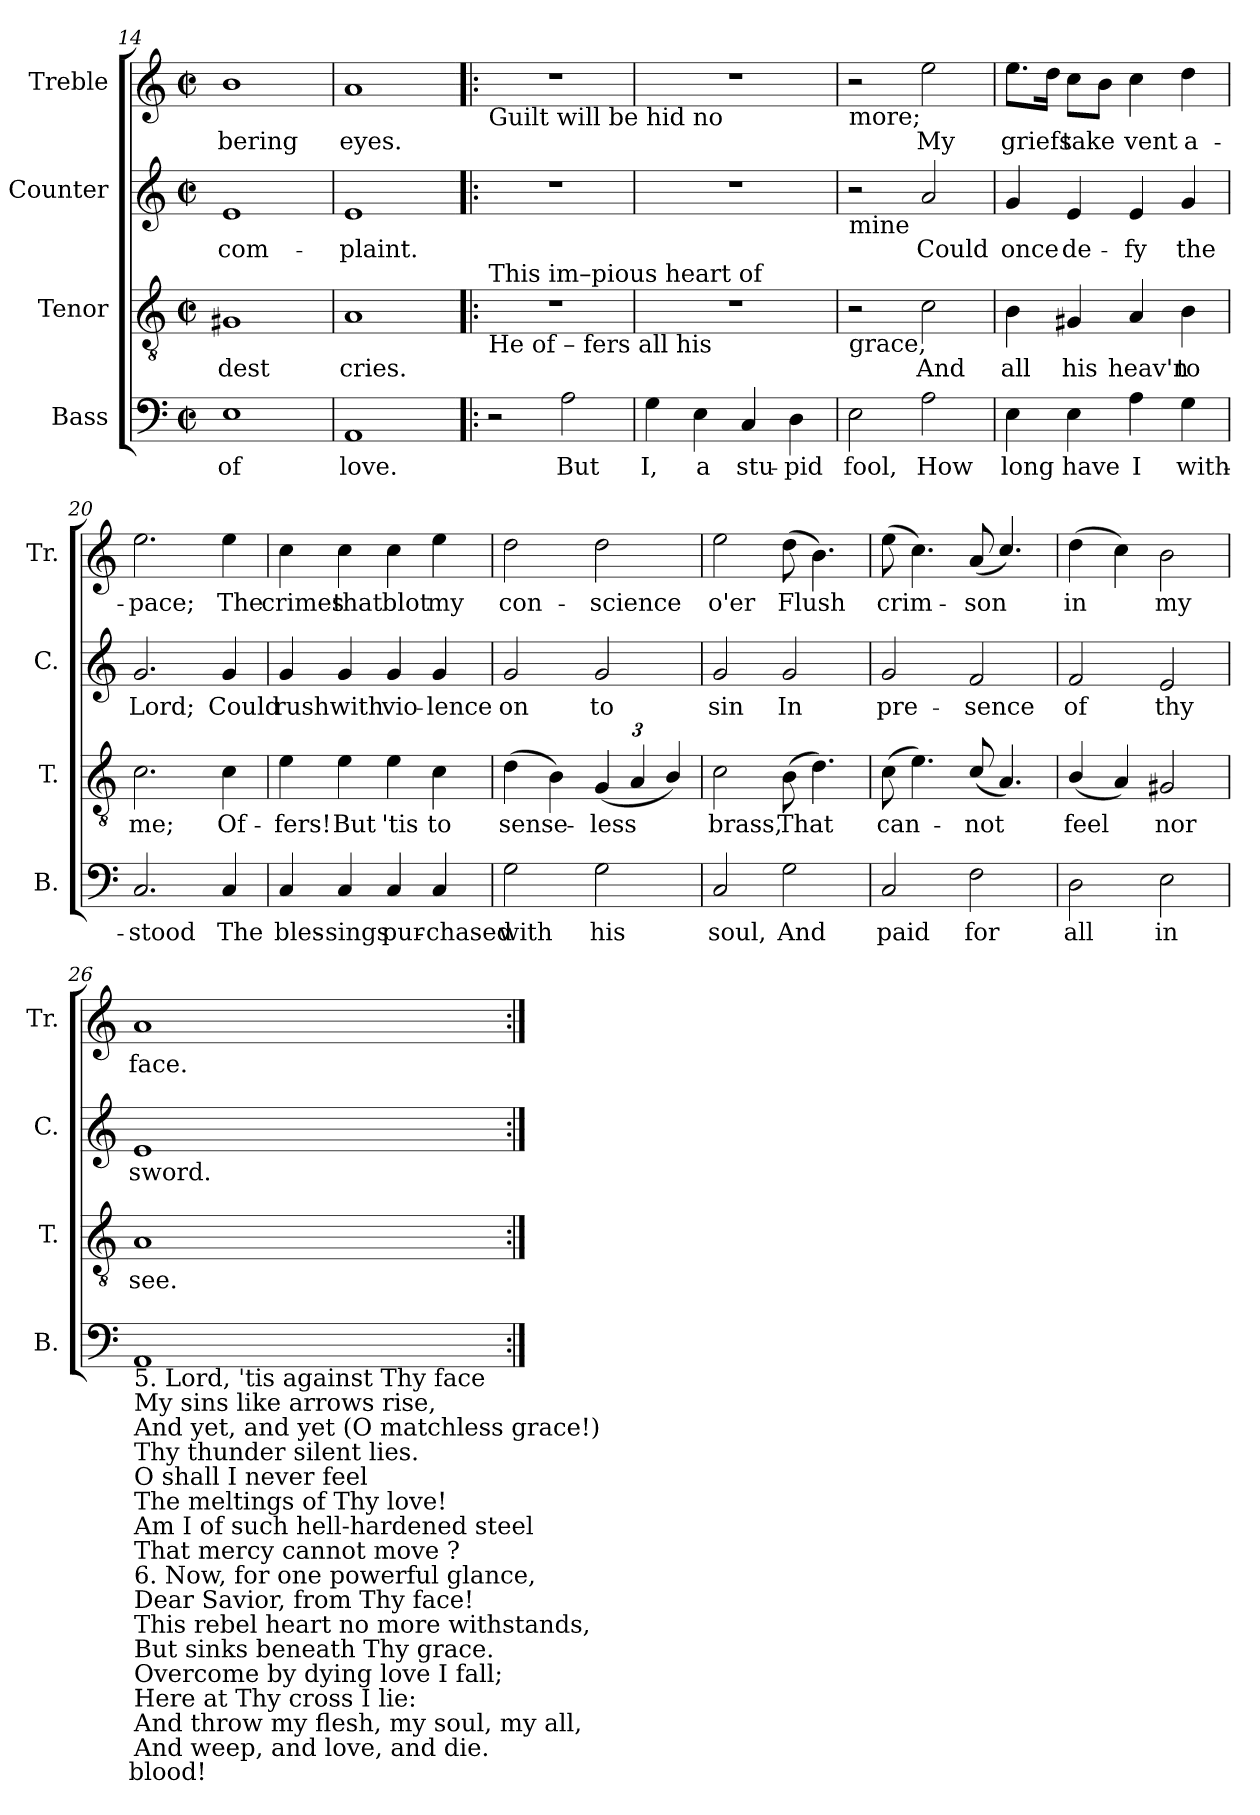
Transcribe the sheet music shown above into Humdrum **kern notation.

**kern	**text	**kern	**text	**kern	**text	**kern	**text
*part4	*part4	*part3	*part3	*part2	*part2	*part1	*part1
*staff4	*staff4	*staff3	*staff3	*staff2	*staff2	*staff1	*staff1
*I"Bass	*	*I"Tenor	*	*I"Counter	*	*I"Treble	*
*I'B.	*	*I'T.	*	*I'C.	*	*I'Tr.	*
*clefF4	*	*clefGv2	*	*clefG2	*	*clefG2	*
*k[]	*	*k[]	*	*k[]	*	*k[]	*
*M2/2	*	*M2/2	*	*M2/2	*	*M2/2	*
*met(c|)	*	*met(c|)	*	*met(c|)	*	*met(c|)	*
=14	=14	=14	=14	=14	=14	=14	=14
1E	of	1G#X	-dest	1e	com-	1b	-bering
=15	=15	=15	=15	=15	=15	=15	=15
1AA	love.	1A	cries.	1e	-plaint.	1a	eyes.
=16!|:	=16!|:	=16!|:	=16!|:	=16!|:	=16!|:	=16!|:	=16!|:
!	!	!	!	!	!	!LO:TX:b:t=Guilt   will   be   hid  no	!
!	!	!LO:TX:b:t=He       of –  fers  all  his	!	!	!	!	!
!	!	!LO:TX:a:t=This  im–pious heart of	!	!	!	!	!
2r	.	1r	.	1r	.	1r	.
2A\	But	.	.	.	.	.	.
=17	=17	=17	=17	=17	=17	=17	=17
4G\	I,	1r	.	1r	.	1r	.
4E\	a	.	.	.	.	.	.
4C/	stu-	.	.	.	.	.	.
4D\	-pid	.	.	.	.	.	.
!!LO:LB:g=z
=18	=18	=18	=18	=18	=18	=18	=18
!	!	!	!	!	!	!LO:TX:b:t=more;	!
!	!	!	!	!LO:TX:b:t=mine	!	!	!
!	!	!LO:TX:b:t=grace,	!	!	!	!	!
2E\	fool,	2r	.	2r	.	2r	.
2A\	How	2c\	And	2a/	Could	2ee\	My
=19	=19	=19	=19	=19	=19	=19	=19
4E\	long	4B\	all	4g/	once	8.ee\L	griefs
.	.	.	.	.	.	16dd\Jk	.
4E\	have	4G#X/	his	4e/	de-	8cc\L	take
.	.	.	.	.	.	8b\J	.
4A\	I	4A/	heav'n	4e/	-fy	4cc\	vent
4G\	with-	4B\	to	4g/	the	4dd\	a-
=20	=20	=20	=20	=20	=20	=20	=20
2.C/	-stood	2.c\	me;	2.g/	Lord;	2.ee\	-pace;
4C/	The	4c\	Of-	4g/	Could	4ee\	The
=21	=21	=21	=21	=21	=21	=21	=21
4C/	bles-	4e\	-fers!	4g/	rush	4cc\	crimes
4C/	-sings	4e\	But	4g/	with	4cc\	that
4C/	pur-	4e\	'tis	4g/	vio-	4cc\	blot
4C/	-chased	4c\	to	4g/	-lence	4ee\	my
=22	=22	=22	=22	=22	=22	=22	=22
2G\	with	(4d\	sense-	2g/	on	2dd\	con-
.	.	4B\)	.	.	.	.	.
*	*	*Xbrackettup	*	*	*	*	*
2G\	his	(6G/	-less	2g/	to	2dd\	-science
.	.	6A/	.	.	.	.	.
.	.	6B/)	.	.	.	.	.
=23	=23	=23	=23	=23	=23	=23	=23
2C/	soul,	2c\	brass,	2g/	sin	2ee\	o'er
2G\	And	(8B\	That	2g/	In	(8dd\	Flush
.	.	4.d\)	.	.	.	4.b\)	.
!!LO:LB:g=z
=24	=24	=24	=24	=24	=24	=24	=24
2C/	paid	(8c\	can-	2g/	pre-	(8ee\	crim-
.	.	4.e\)	.	.	.	4.cc\)	.
2F\	for	(8c/	-not	2f/	-sence	(8a/	-son
.	.	4.A/)	.	.	.	4.cc/)	.
=25	=25	=25	=25	=25	=25	=25	=25
2D\	all	(4B/	feel	2f/	of	(4dd\	in
.	.	4A/)	.	.	.	4cc\)	.
2E\	in	2G#X/	nor	2e/	thy	2b\	my
=26	=26	=26	=26	=26	=26	=26	=26
!LO:TX:b:t=5. Lord, 'tis against Thy face	!	!	!	!	!	!	!
!LO:TX:b:t=My sins like arrows rise,	!	!	!	!	!	!	!
!LO:TX:b:t=And yet, and yet (O matchless grace!)	!	!	!	!	!	!	!
!LO:TX:b:t=Thy thunder silent lies.	!	!	!	!	!	!	!
!LO:TX:b:t=O shall I never feel	!	!	!	!	!	!	!
!LO:TX:b:t=The meltings of Thy love!	!	!	!	!	!	!	!
!LO:TX:b:t=Am I of such hell-hardened steel	!	!	!	!	!	!	!
!LO:TX:b:t=That mercy cannot move ?	!	!	!	!	!	!	!
!LO:TX:b:t=6. Now, for one powerful glance,	!	!	!	!	!	!	!
!LO:TX:b:t=Dear Savior, from Thy face!	!	!	!	!	!	!	!
!LO:TX:b:t=This rebel heart no more withstands,	!	!	!	!	!	!	!
!LO:TX:b:t=But sinks beneath Thy grace.	!	!	!	!	!	!	!
!LO:TX:b:t=Overcome by dying love I fall;	!	!	!	!	!	!	!
!LO:TX:b:t=Here at Thy cross I lie&colon;	!	!	!	!	!	!	!
!LO:TX:b:t=And throw my flesh, my soul, my all,	!	!	!	!	!	!	!
!LO:TX:b:t=And weep, and love, and die.	!	!	!	!	!	!	!
1AA	blood!	1A	see.	1e	sword.	1a	face.
=:|!	=:|!	=:|!	=:|!	=:|!	=:|!	=:|!	=:|!
*-	*-	*-	*-	*-	*-	*-	*-
